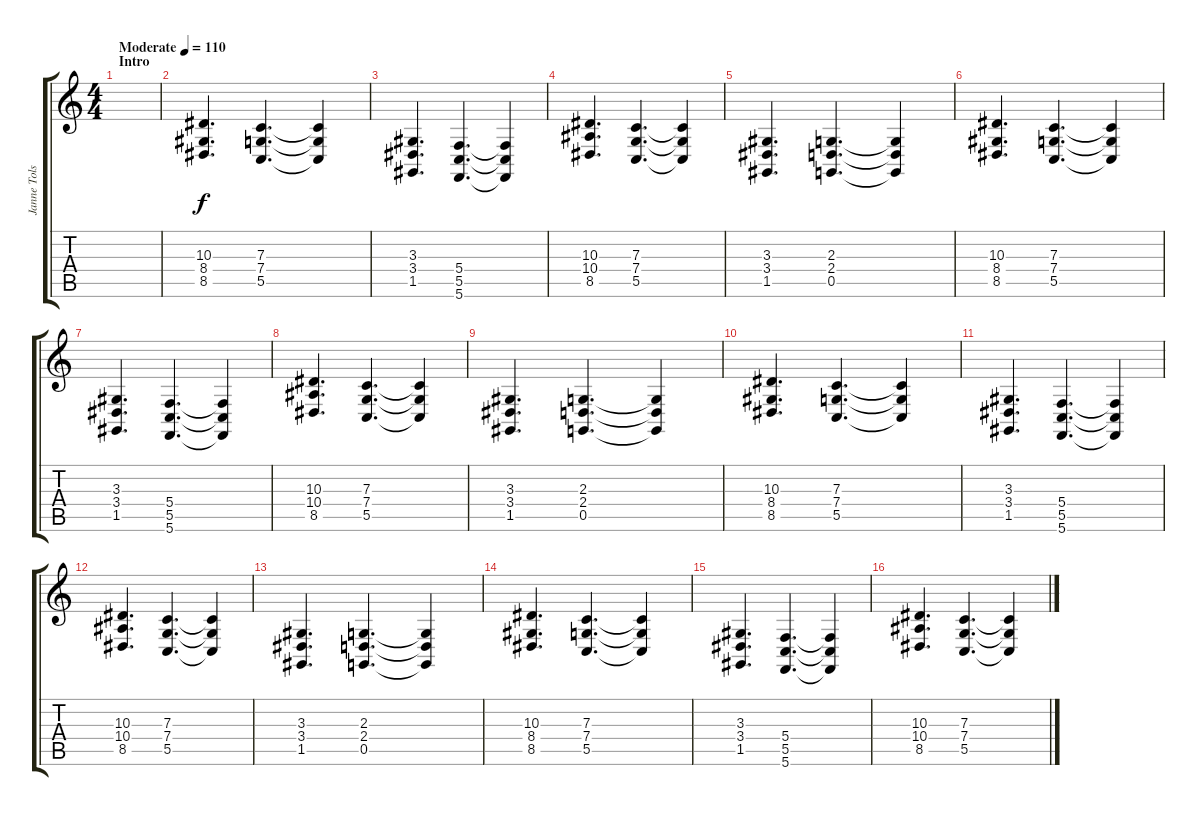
\track ("Janne Tolsa" "Janne Tols") {instrument stringensemble2}
\staff {score tabs}
\tuning (D4 A3 F3 C3 G2 C2) {hide}
\ts (4 4)
\section ("" "Intro")
\tempo (110 "Moderate")
\clef g2
\ks c
|
(10.3 8.4 8.5).4{d} (7.3 7.4 5.5).4{d} (7.3{t} 7.4{t} 5.5{t}).4 |
(3.3 3.4 1.5).4{d} (5.4 5.5 5.6).4{d} (5.4{t} 5.5{t} 5.6{t}).4 |
(10.3 10.4 8.5).4{d} (7.3 7.4 5.5).4{d} (7.3{t} 7.4{t} 5.5{t}).4 |
(3.3 3.4 1.5).4{d} (2.3 2.4 0.5).4{d} (2.3{t} 2.4{t} 0.5{t}).4 |
(10.3 8.4 8.5).4{d} (7.3 7.4 5.5).4{d} (7.3{t} 7.4{t} 5.5{t}).4 |
(3.3 3.4 1.5).4{d} (5.4 5.5 5.6).4{d} (5.4{t} 5.5{t} 5.6{t}).4 |
(10.3 10.4 8.5).4{d} (7.3 7.4 5.5).4{d} (7.3{t} 7.4{t} 5.5{t}).4 |
(3.3 3.4 1.5).4{d} (2.3 2.4 0.5).4{d} (2.3{t} 2.4{t} 0.5{t}).4 |
(10.3 8.4 8.5).4{d} (7.3 7.4 5.5).4{d} (7.3{t} 7.4{t} 5.5{t}).4 |
(3.3 3.4 1.5).4{d} (5.4 5.5 5.6).4{d} (5.4{t} 5.5{t} 5.6{t}).4 |
(10.3 10.4 8.5).4{d} (7.3 7.4 5.5).4{d} (7.3{t} 7.4{t} 5.5{t}).4 |
(3.3 3.4 1.5).4{d} (2.3 2.4 0.5).4{d} (2.3{t} 2.4{t} 0.5{t}).4 |
(10.3 8.4 8.5).4{d} (7.3 7.4 5.5).4{d} (7.3{t} 7.4{t} 5.5{t}).4 |
(3.3 3.4 1.5).4{d} (5.4 5.5 5.6).4{d} (5.4{t} 5.5{t} 5.6{t}).4 |
(10.3 10.4 8.5).4{d} (7.3 7.4 5.5).4{d} (7.3{t} 7.4{t} 5.5{t}).4
